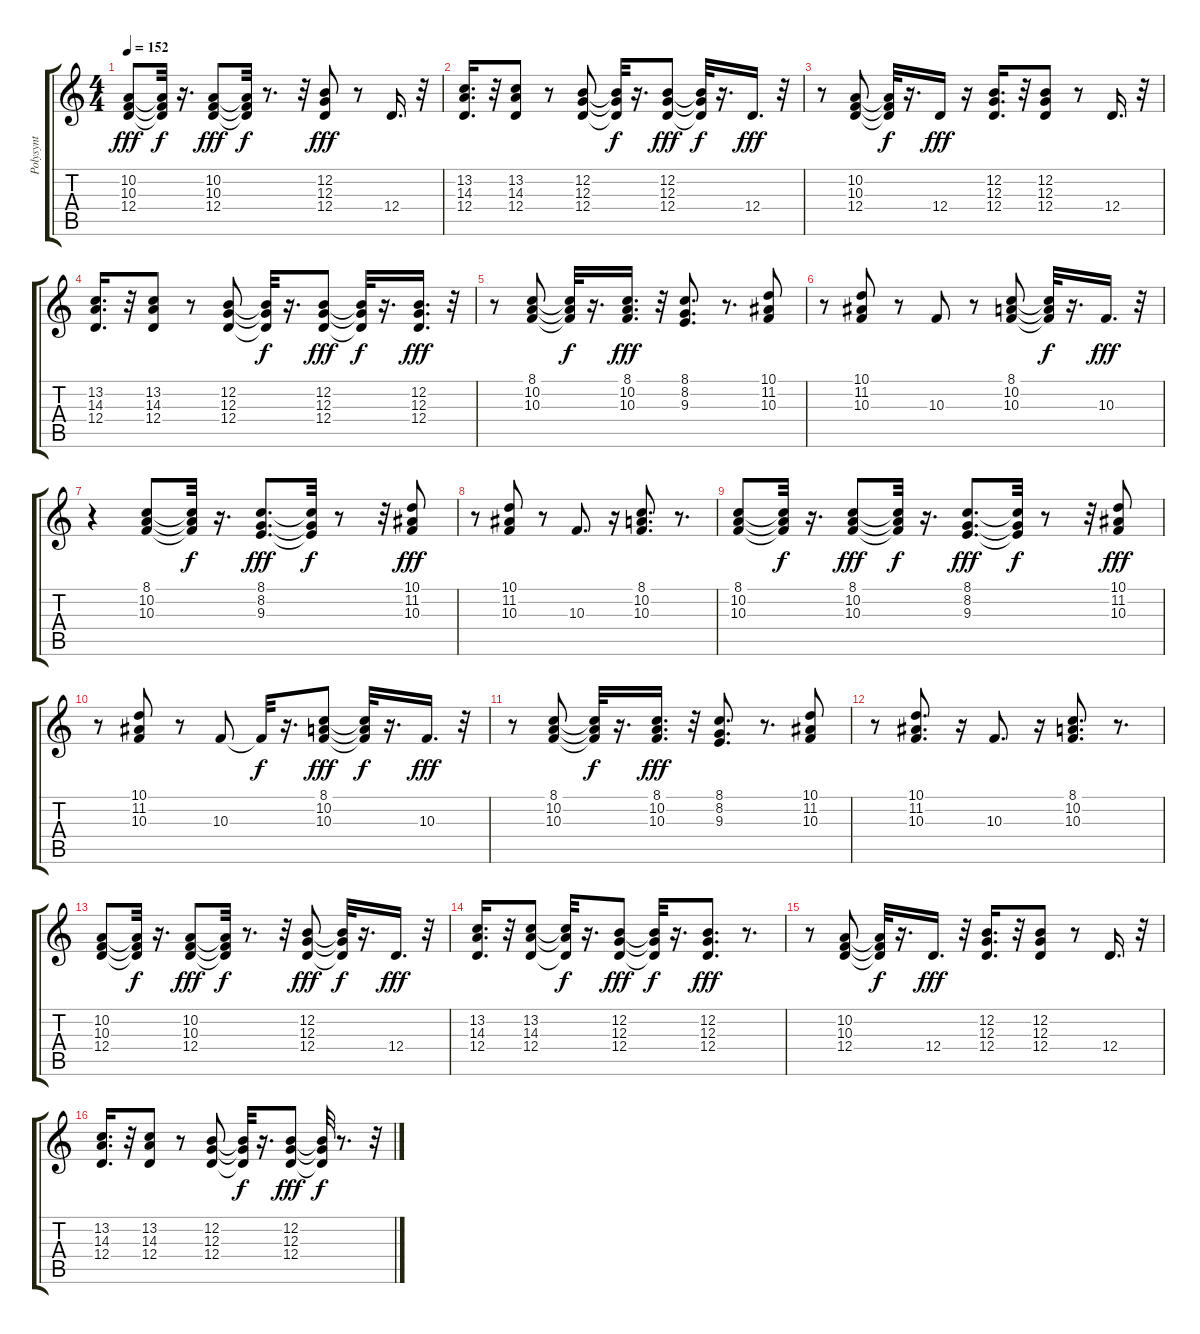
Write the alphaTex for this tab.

\track ("Polysynt" "Polysynt") {instrument pad3polysynth}
\staff {score tabs}
\tuning (E4 B3 G3 D3 A2 E2) {hide}
\ts (4 4)
\tempo 152
\clef g2
\ks c
(10.2 10.3 12.4).8{dy fff} (10.2{t} 10.3{t} 12.4{t}).32{dy f} r.16{d} (10.2 10.3 12.4).8{dy fff} (10.2{t} 10.3{t} 12.4{t}).32{dy f} r.8{d} r.32 (12.2 12.3 12.4).8{dy fff} r.8 12.4.16{d} r.32 |
(13.2 14.3 12.4).16{d} r.32 (13.2 14.3 12.4).8 r.8 (12.2 12.3 12.4).8 (12.2{t} 12.3{t} 12.4{t}).32{dy f} r.16{d} (12.2 12.3 12.4).8{dy fff} (12.2{t} 12.3{t} 12.4{t}).32{dy f} r.16{d} 12.4.16{d dy fff} r.32 |
r.8 (10.2 10.3 12.4).8 (10.2{t} 10.3{t} 12.4{t}).32{dy f} r.16{d} 12.4.16{dy fff} r.16 (12.2 12.3 12.4).16{d} r.32 (12.2 12.3 12.4).8 r.8 12.4.16{d} r.32 |
(13.2 14.3 12.4).16{d} r.32 (13.2 14.3 12.4).8 r.8 (12.2 12.3 12.4).8 (12.2{t} 12.3{t} 12.4{t}).32{dy f} r.16{d} (12.2 12.3 12.4).8{dy fff} (12.2{t} 12.3{t} 12.4{t}).32{dy f} r.16{d} (12.2 12.3 12.4).16{d dy fff} r.32 |
r.8 (8.1 10.2 10.3).8 (8.1{t} 10.2{t} 10.3{t}).32{dy f} r.16{d} (8.1 10.2 10.3).16{d dy fff} r.32 (8.1 8.2 9.3).8{d} r.8{d} (10.1 11.2 10.3).8 |
r.8 (10.1 11.2 10.3).8 r.8 10.3.8 r.8 (8.1 10.2 10.3).8 (8.1{t} 10.2{t} 10.3{t}).32{dy f} r.16{d} 10.3.16{d dy fff} r.32 |
r.4 (8.1 10.2 10.3).8 (8.1{t} 10.2{t} 10.3{t}).32{dy f} r.16{d} (8.1 8.2 9.3).8{d dy fff} (8.1{t} 8.2{t} 9.3{t}).32{dy f} r.8 r.32 (10.1 11.2 10.3).8{dy fff} |
r.8 (10.1 11.2 10.3).8 r.8 10.3.8{d} r.16 (8.1 10.2 10.3).8{d} r.8{d} |
(8.1 10.2 10.3).8 (8.1{t} 10.2{t} 10.3{t}).32{dy f} r.16{d} (8.1 10.2 10.3).8{dy fff} (8.1{t} 10.2{t} 10.3{t}).32{dy f} r.16{d} (8.1 8.2 9.3).8{d dy fff} (8.1{t} 8.2{t} 9.3{t}).32{dy f} r.8 r.32 (10.1 11.2 10.3).8{dy fff} |
r.8 (10.1 11.2 10.3).8 r.8 10.3.8 10.3{t}.32{dy f} r.16{d} (8.1 10.2 10.3).8{dy fff} (8.1{t} 10.2{t} 10.3{t}).32{dy f} r.16{d} 10.3.16{d dy fff} r.32 |
r.8 (8.1 10.2 10.3).8 (8.1{t} 10.2{t} 10.3{t}).32{dy f} r.16{d} (8.1 10.2 10.3).16{d dy fff} r.32 (8.1 8.2 9.3).8{d} r.8{d} (10.1 11.2 10.3).8 |
r.8 (10.1 11.2 10.3).8{d} r.16 10.3.8{d} r.16 (8.1 10.2 10.3).8{d} r.8{d} |
(10.2 10.3 12.4).8 (10.2{t} 10.3{t} 12.4{t}).32{dy f} r.16{d} (10.2 10.3 12.4).8{dy fff} (10.2{t} 10.3{t} 12.4{t}).32{dy f} r.8{d} r.32 (12.2 12.3 12.4).8{dy fff} (12.2{t} 12.3{t} 12.4{t}).32{dy f} r.16{d} 12.4.16{d dy fff} r.32 |
(13.2 14.3 12.4).16{d} r.32 (13.2 14.3 12.4).8 (13.2{t} 14.3{t} 12.4{t}).32{dy f} r.16{d} (12.2 12.3 12.4).8{dy fff} (12.2{t} 12.3{t} 12.4{t}).32{dy f} r.16{d} (12.2 12.3 12.4).8{d dy fff} r.8{d} |
r.8 (10.2 10.3 12.4).8 (10.2{t} 10.3{t} 12.4{t}).32{dy f} r.16{d} 12.4.16{d dy fff} r.32 (12.2 12.3 12.4).16{d} r.32 (12.2 12.3 12.4).8 r.8 12.4.16{d} r.32 |
(13.2 14.3 12.4).16{d} r.32 (13.2 14.3 12.4).8 r.8 (12.2 12.3 12.4).8 (12.2{t} 12.3{t} 12.4{t}).32{dy f} r.16{d} (12.2 12.3 12.4).8{dy fff} (12.2{t} 12.3{t} 12.4{t}).32{dy f} r.8{d} r.32
